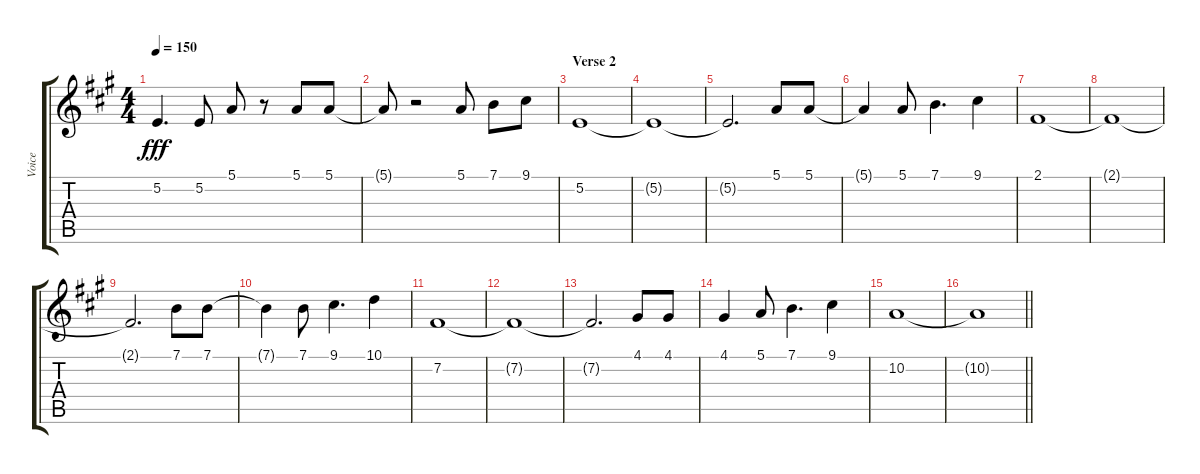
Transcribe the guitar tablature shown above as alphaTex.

\track ("Voice " "Voice ") {instrument electricgrandpiano}
\staff {score tabs}
\tuning (E4 B3 G3 D3 A2 E2) {hide}
\ts (4 4)
\tempo 150
\clef g2
\ks a
5.2{t}.4{d dy fff} 5.2.8 5.1.8 r.8 5.1.8 5.1.8 |
5.1{t}.8 r.2 5.1.8 7.1.8 9.1.8 |
\section ("" "Verse 2")
5.2.1 |
5.2{t}.1 |
5.2{t}.2{d} 5.1.8 5.1.8 |
5.1{t}.4 5.1.8 7.1.4{d} 9.1.4 |
2.1.1 |
2.1{t}.1 |
2.1{t}.2{d} 7.1.8 7.1.8 |
7.1{t}.4 7.1.8 9.1.4{d} 10.1.4 |
7.2.1 |
7.2{t}.1 |
7.2{t}.2{d} 4.1.8 4.1.8 |
4.1.4 5.1.8 7.1.4{d} 9.1.4 |
10.2.1 |
\barLineRight lightlight
10.2{t}.1
